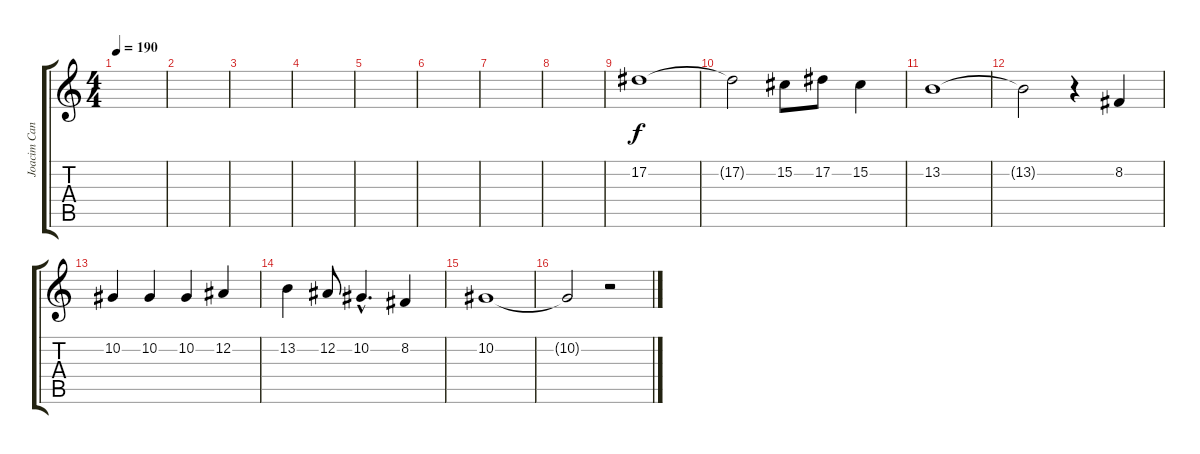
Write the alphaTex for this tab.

\track ("Joacim Cans Vocals" "Joacim Can") {instrument lead2sawtooth}
\staff {score tabs}
\tuning (Eb4 Bb3 Gb3 Db3 Ab2 Eb2) {hide}
\ts (4 4)
\tempo 190
\clef g2
\ks c
|
|
|
|
|
|
|
|
17.2.1 |
17.2{t}.2 15.2.8 17.2.8 15.2.4 |
13.2.1 |
13.2{t}.2 r.4 8.2.4 |
10.2.4 10.2.4 10.2.4 12.2.4 |
13.2.4 12.2.8 10.2{hac}.4{d} 8.2.4 |
10.2.1 |
10.2{t}.2 r.2
